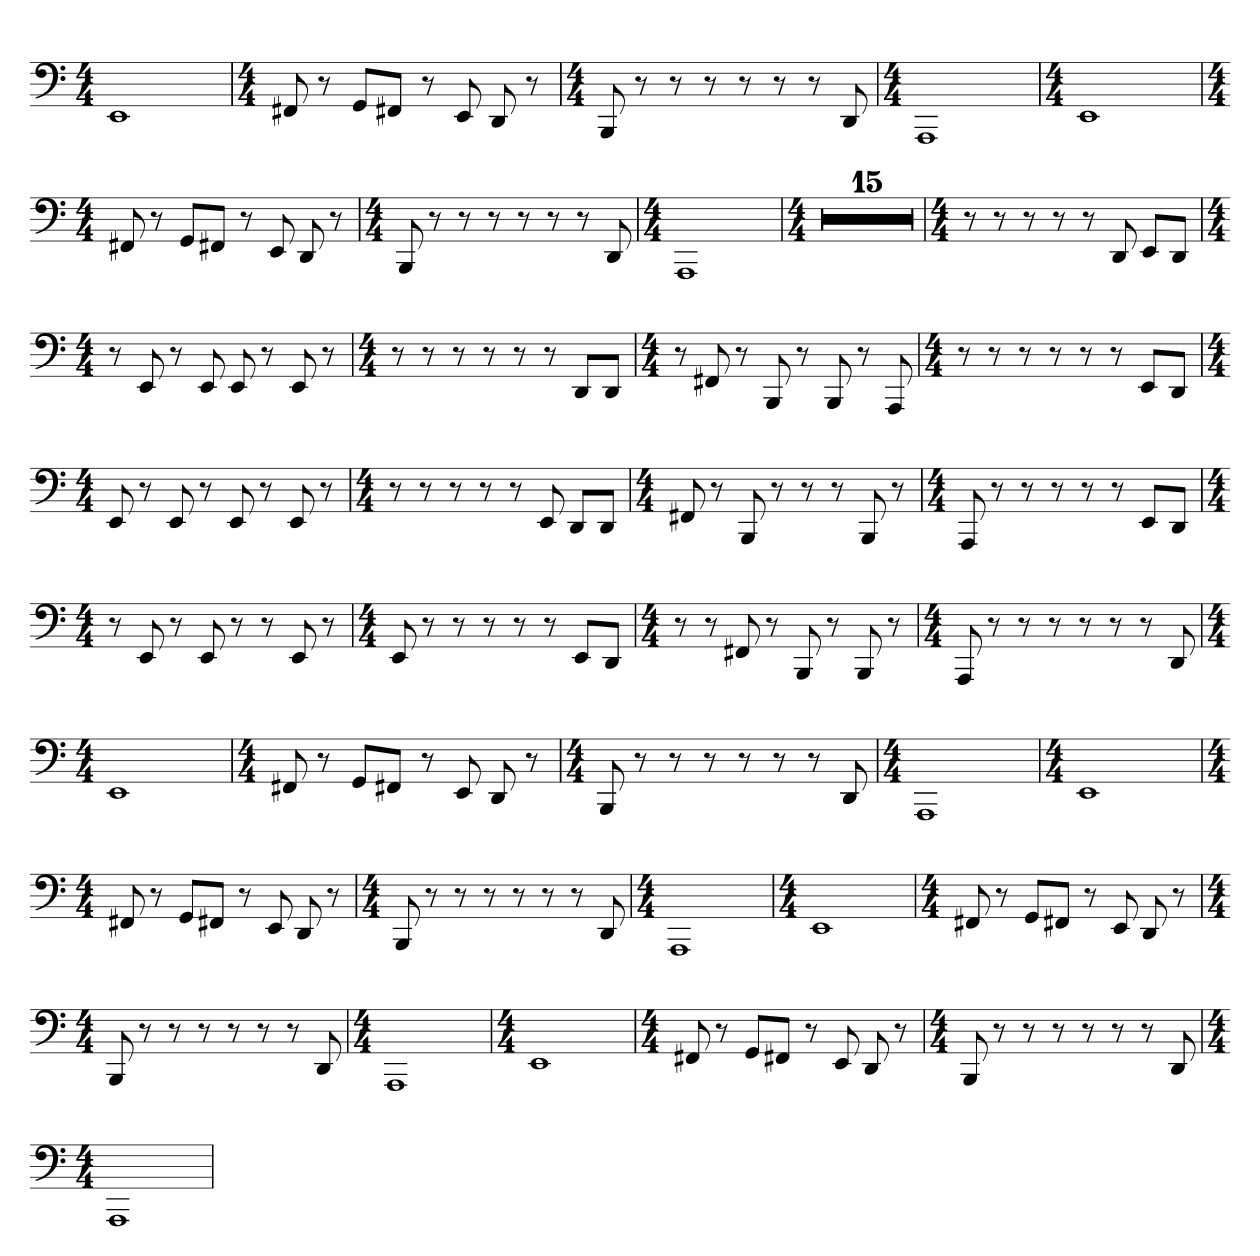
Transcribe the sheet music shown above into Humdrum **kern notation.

**kern
*part1
*staff1
*M4/4
=
1EE
=
*M4/4
8FF#X
8r
8GGL
8FF#XJ
8r
8EE
8DD
8r
=
*M4/4
8BBB
8r
8r
8r
8r
8r
8r
8DD
=
*M4/4
1AAA
=
*M4/4
1EE
=
*M4/4
8FF#X
8r
8GGL
8FF#XJ
8r
8EE
8DD
8r
=
*M4/4
8BBB
8r
8r
8r
8r
8r
8r
8DD
=
*M4/4
1AAA
=
*M4/4
1r
=
*M4/4
1r
=
*M4/4
1r
=
*M4/4
1r
=
*M4/4
1r
=
*M4/4
1r
=
*M4/4
1r
=
*M4/4
1r
=
*M4/4
1r
=
*M4/4
1r
=
*M4/4
1r
=
*M4/4
1r
=
*M4/4
1r
=
*M4/4
1r
=
*M4/4
1r
=
*M4/4
8r
8r
8r
8r
8r
8DD
8EEL
8DDJ
=
*M4/4
8r
8EE
8r
8EE
8EE
8r
8EE
8r
=
*M4/4
8r
8r
8r
8r
8r
8r
8DDL
8DDJ
=
*M4/4
8r
8FF#X
8r
8BBB
8r
8BBB
8r
8AAA
=
*M4/4
8r
8r
8r
8r
8r
8r
8EEL
8DDJ
=
*M4/4
8EE
8r
8EE
8r
8EE
8r
8EE
8r
=
*M4/4
8r
8r
8r
8r
8r
8EE
8DDL
8DDJ
=
*M4/4
8FF#X
8r
8BBB
8r
8r
8r
8BBB
8r
=
*M4/4
8AAA
8r
8r
8r
8r
8r
8EEL
8DDJ
=
*M4/4
8r
8EE
8r
8EE
8r
8r
8EE
8r
=
*M4/4
8EE
8r
8r
8r
8r
8r
8EEL
8DDJ
=
*M4/4
8r
8r
8FF#X
8r
8BBB
8r
8BBB
8r
=
*M4/4
8AAA
8r
8r
8r
8r
8r
8r
8DD
=
*M4/4
1EE
=
*M4/4
8FF#X
8r
8GGL
8FF#XJ
8r
8EE
8DD
8r
=
*M4/4
8BBB
8r
8r
8r
8r
8r
8r
8DD
=
*M4/4
1AAA
=
*M4/4
1EE
=
*M4/4
8FF#X
8r
8GGL
8FF#XJ
8r
8EE
8DD
8r
=
*M4/4
8BBB
8r
8r
8r
8r
8r
8r
8DD
=
*M4/4
1AAA
=
*M4/4
1EE
=
*M4/4
8FF#X
8r
8GGL
8FF#XJ
8r
8EE
8DD
8r
=
*M4/4
8BBB
8r
8r
8r
8r
8r
8r
8DD
=
*M4/4
1AAA
=
*M4/4
1EE
=
*M4/4
8FF#X
8r
8GGL
8FF#XJ
8r
8EE
8DD
8r
=
*M4/4
8BBB
8r
8r
8r
8r
8r
8r
8DD
=
*M4/4
1AAA
=
*-
